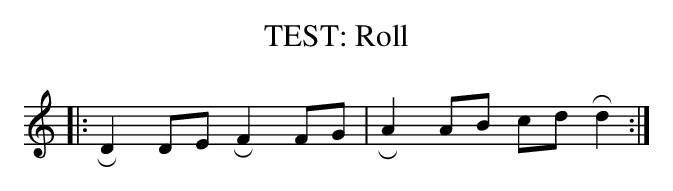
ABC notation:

X:1
T: TEST: Roll
K: C
|: RD2DE RF2FG | RA2AB cdRd2 :|
